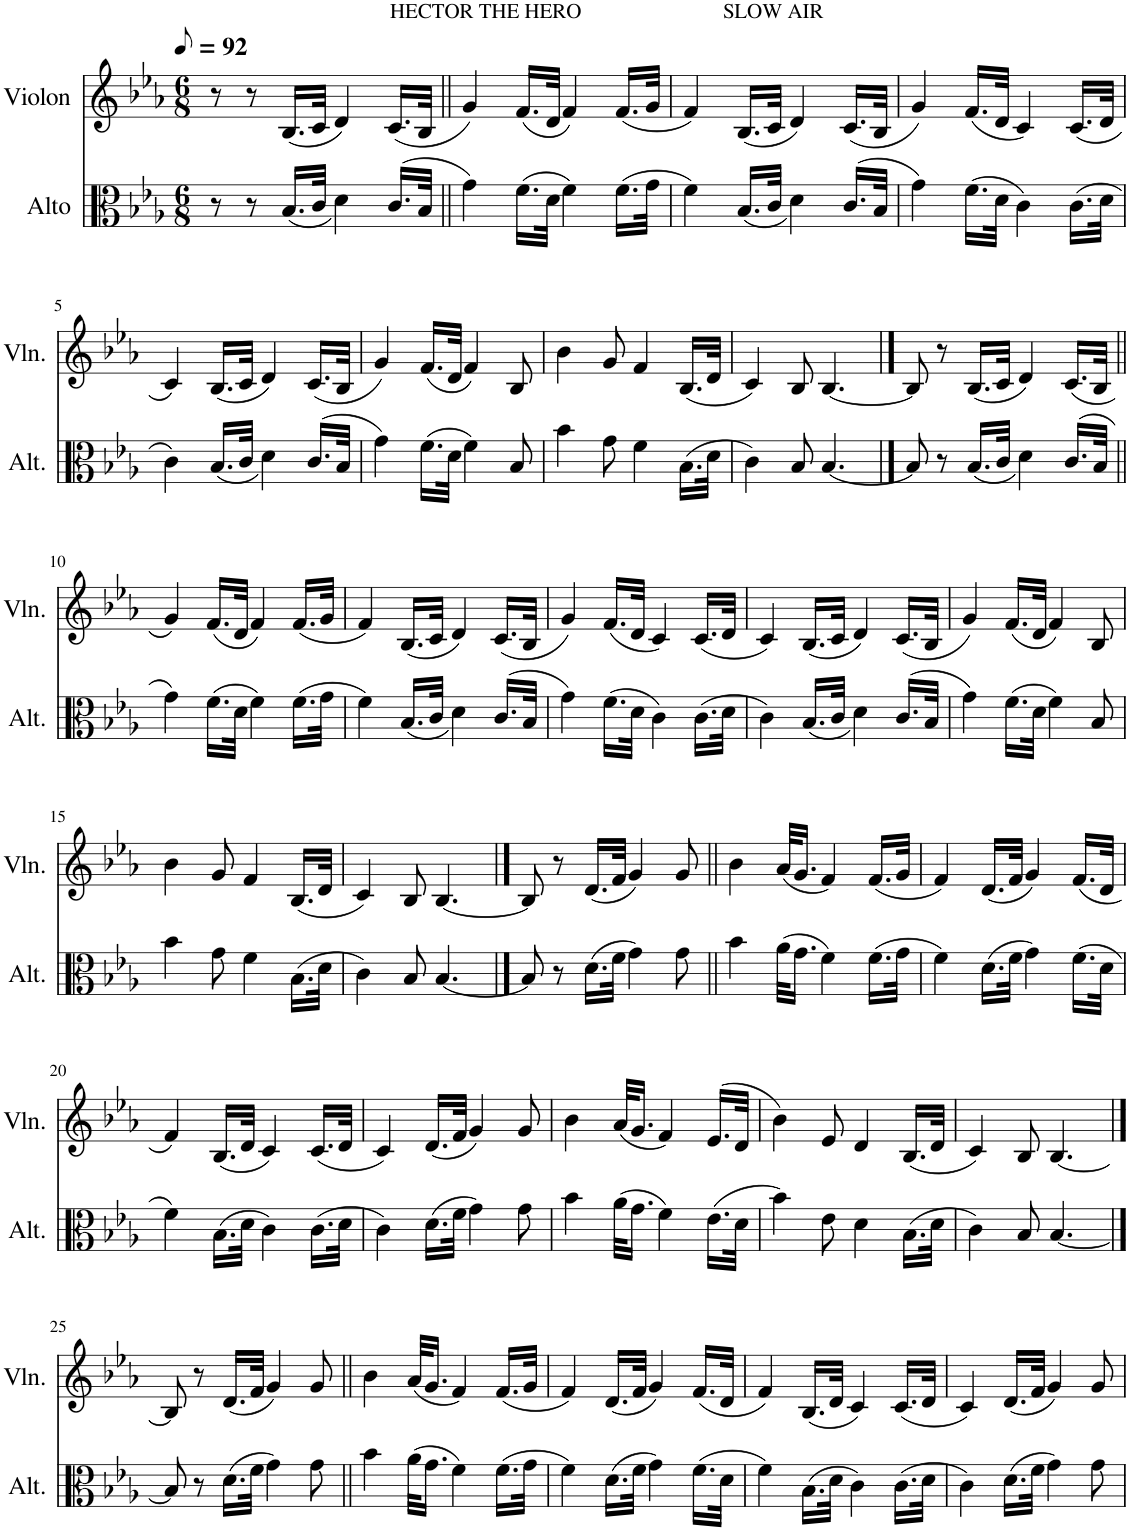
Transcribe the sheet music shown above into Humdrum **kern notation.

**kern	**kern
*part2	*part1
*staff2	*staff1
*I"Alto	*I"Violon
*I'Alt.	*I'Vln.
*clefC3	*clefG2
*k[b-e-a-]	*k[b-e-a-]
*M6/8	*M6/8
*MM46	*MM46
=1	=1
8r	8r
8r	8r
(<16.B-/LL	(16.B-/LL
32c/JJk	32c/JJk
4d\)	4d/)
(16.c/LL	(16.c/LL
32B-/JJk	32B-/JJk
=2||	=2||
!	!LO:TX:a:t=HECTOR THE HERO
4g\)	4g/)
(16.f\LL	(16.f/LL
32d\JJk	32d/JJk
4f\)	4f/)
(16.f\LL	(16.f/LL
32g\JJk	32g/JJk
=3	=3
4f\)	4f/)
(<16.B-/LL	(16.B-/LL
32c/JJk	32c/JJk
!	!LO:TX:a:t=SLOW AIR
4d\)	4d/)
(16.c/LL	(16.c/LL
32B-/JJk	32B-/JJk
=4	=4
4g\)	4g/)
(16.f\LL	(16.f/LL
32d\JJk	32d/JJk
4c\)	4c/)
(16.c\LL	(16.c/LL
32d\JJk	32d/JJk
!!LO:LB:g=z
=5	=5
4c\)	4c/)
(<16.B-/LL	(16.B-/LL
32c/JJk	32c/JJk
4d\)	4d/)
(16.c/LL	(16.c/LL
32B-/JJk	32B-/JJk
=6	=6
4g\)	4g/)
(16.f\LL	(16.f/LL
32d\JJk	32d/JJk
4f\)	4f/)
8B-/	8B-/
=7	=7
4b-\	4b-\
8g\	8g/
4f\	4f/
(16.B-\LL	(16.B-/LL
32d\JJk	32d/JJk
=8	=8
4c\)	4c/)
8B-/	8B-/
[4.B-/	[4.B-/
==9	==9
8B-/]	8B-/]
8r	8r
(<16.B-/LL	(16.B-/LL
32c/JJk	32c/JJk
4d\)	4d/)
(16.c/LL	(16.c/LL
32B-/JJk	32B-/JJk
!!LO:LB:g=z
=10||	=10||
4g\)	4g/)
(16.f\LL	(16.f/LL
32d\JJk	32d/JJk
4f\)	4f/)
(16.f\LL	(16.f/LL
32g\JJk	32g/JJk
=11	=11
4f\)	4f/)
(<16.B-/LL	(16.B-/LL
32c/JJk	32c/JJk
4d\)	4d/)
(16.c/LL	(16.c/LL
32B-/JJk	32B-/JJk
=12	=12
4g\)	4g/)
(16.f\LL	(16.f/LL
32d\JJk	32d/JJk
4c\)	4c/)
(16.c\LL	(16.c/LL
32d\JJk	32d/JJk
=13	=13
4c\)	4c/)
(<16.B-/LL	(16.B-/LL
32c/JJk	32c/JJk
4d\)	4d/)
(16.c/LL	(16.c/LL
32B-/JJk	32B-/JJk
=14	=14
4g\)	4g/)
(16.f\LL	(16.f/LL
32d\JJk	32d/JJk
4f\)	4f/)
8B-/	8B-/
!!LO:LB:g=z
=15	=15
4b-\	4b-\
8g\	8g/
4f\	4f/
(16.B-\LL	(16.B-/LL
32d\JJk	32d/JJk
=16	=16
4c\)	4c/)
8B-/	8B-/
[4.B-/	[4.B-/
==17	==17
8B-/]	8B-/]
8r	8r
(16.d\LL	(16.d/LL
32f\JJk	32f/JJk
4g\)	4g/)
8g\	8g/
=18||	=18||
4b-\	4b-\
(32a-\KLL	(32a-/KLL
16.g\JJ	16.g/JJ
4f\)	4f/)
(16.f\LL	(16.f/LL
32g\JJk	32g/JJk
=19	=19
4f\)	4f/)
(16.d\LL	(16.d/LL
32f\JJk	32f/JJk
4g\)	4g/)
(16.f\LL	(16.f/LL
32d\JJk	32d/JJk
!!LO:LB:g=z
=20	=20
4f\)	4f/)
(16.B-\LL	(16.B-/LL
32d\JJk	32d/JJk
4c\)	4c/)
(16.c\LL	(16.c/LL
32d\JJk	32d/JJk
=21	=21
4c\)	4c/)
(16.d\LL	(16.d/LL
32f\JJk	32f/JJk
4g\)	4g/)
8g\	8g/
=22	=22
4b-\	4b-\
(32a-\KLL	(32a-/KLL
16.g\JJ	16.g/JJ
4f\)	4f/)
(16.e-\LL	(16.e-/LL
32d\JJk	32d/JJk
=23	=23
4b-\)	4b-\)
8e-\	8e-/
4d\	4d/
(16.B-\LL	(16.B-/LL
32d\JJk	32d/JJk
=24	=24
4c\)	4c/)
8B-/	8B-/
[4.B-/	[4.B-/
!!LO:LB:g=z
==25	==25
8B-/]	8B-/]
8r	8r
(16.d\LL	(16.d/LL
32f\JJk	32f/JJk
4g\)	4g/)
8g\	8g/
=26||	=26||
4b-\	4b-\
(32a-\KLL	(32a-/KLL
16.g\JJ	16.g/JJ
4f\)	4f/)
(16.f\LL	(16.f/LL
32g\JJk	32g/JJk
=27	=27
4f\)	4f/)
(16.d\LL	(16.d/LL
32f\JJk	32f/JJk
4g\)	4g/)
(16.f\LL	(16.f/LL
32d\JJk	32d/JJk
=28	=28
4f\)	4f/)
(16.B-\LL	(16.B-/LL
32d\JJk	32d/JJk
4c\)	4c/)
(16.c\LL	(16.c/LL
32d\JJk	32d/JJk
=29	=29
4c\)	4c/)
(16.d\LL	(16.d/LL
32f\JJk	32f/JJk
4g\)	4g/)
8g\	8g/
=	=
*-	*-
